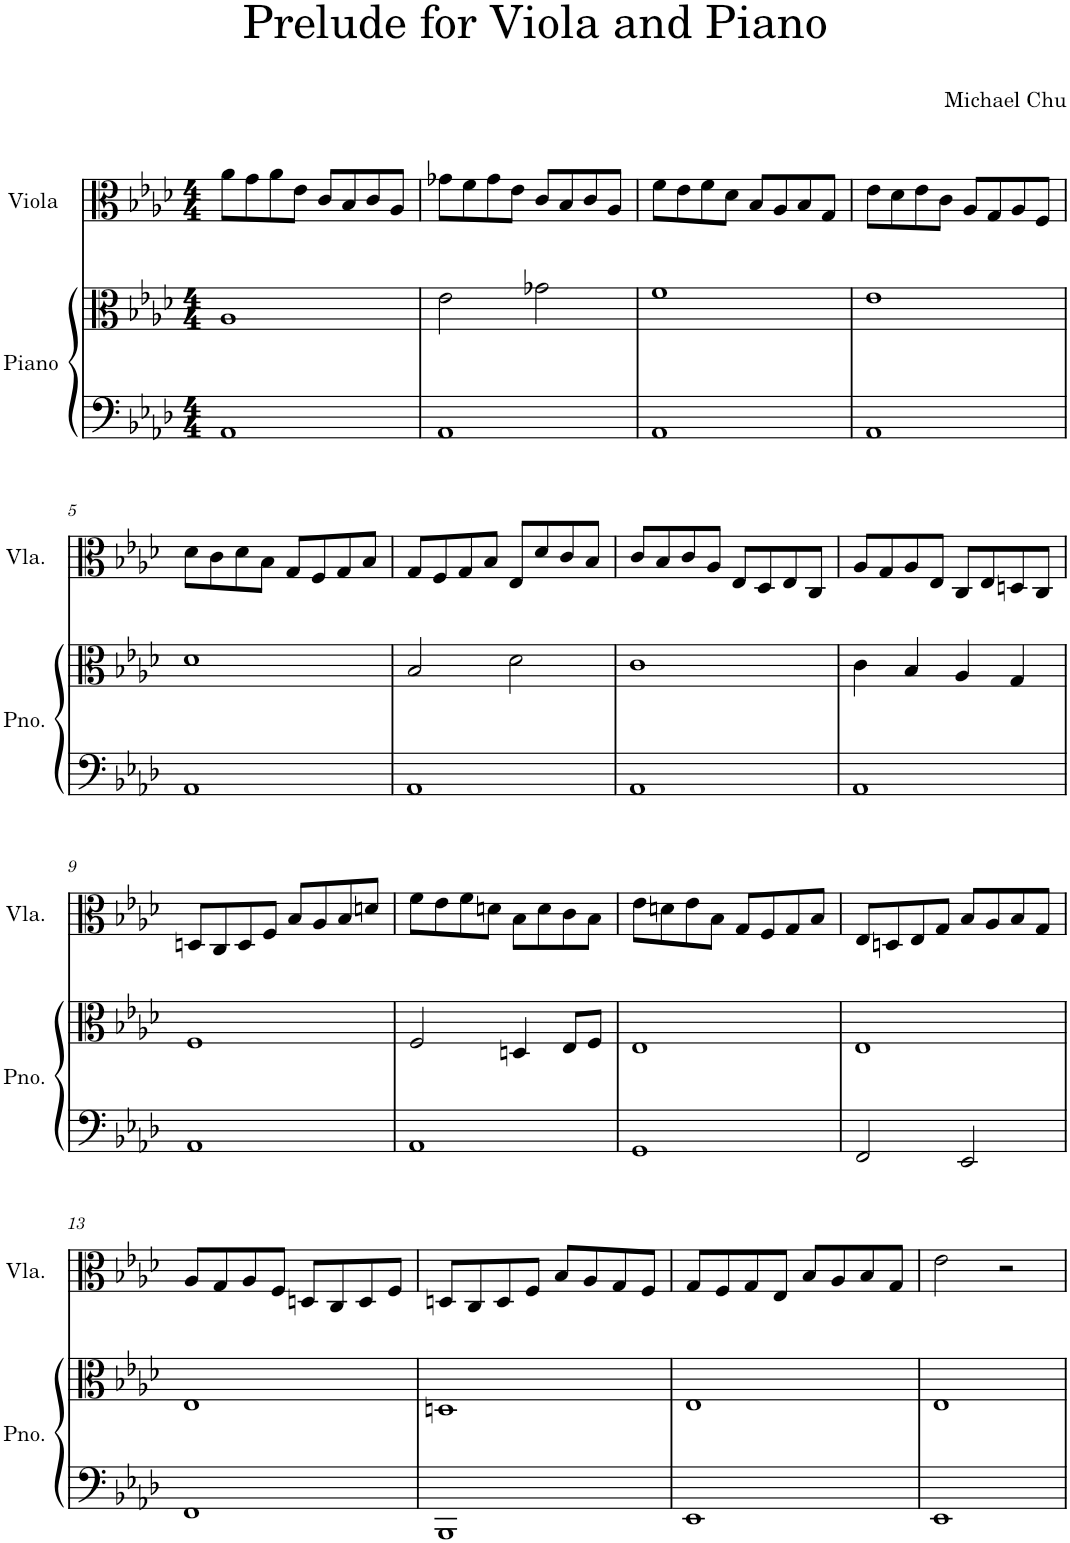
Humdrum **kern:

**kern	**kern	**kern
*part2	*part2	*part1
*staff3	*staff2	*staff1
*I"Piano	*	*I"Viola
*I'Pno.	*	*I'Vla.
*clefF4	*clefC3	*clefC3
*k[b-e-a-d-]	*k[b-e-a-d-]	*k[b-e-a-d-]
*M4/4	*M4/4	*M4/4
=1	=1	=1
1AA-	1A-	8a-\L
.	.	8g\
.	.	8a-\
.	.	8e-\J
.	.	8c/L
.	.	8B-/
.	.	8c/
.	.	8A-/J
=2	=2	=2
1AA-	2e-\	8g-X\L
.	.	8f\
.	.	8g-\
.	.	8e-\J
.	2g-X\	8c/L
.	.	8B-/
.	.	8c/
.	.	8A-/J
=3	=3	=3
1AA-	1f	8f\L
.	.	8e-\
.	.	8f\
.	.	8d-\J
.	.	8B-/L
.	.	8A-/
.	.	8B-/
.	.	8G/J
=4	=4	=4
1AA-	1e-	8e-\L
.	.	8d-\
.	.	8e-\
.	.	8c\J
.	.	8A-/L
.	.	8G/
.	.	8A-/
.	.	8F/J
!!LO:LB:g=z
=5	=5	=5
1AA-	1d-	8d-\L
.	.	8c\
.	.	8d-\
.	.	8B-\J
.	.	8G/L
.	.	8F/
.	.	8G/
.	.	8B-/J
=6	=6	=6
1AA-	2B-/	8G/L
.	.	8F/
.	.	8G/
.	.	8B-/J
.	2d-\	8E-/L
.	.	8d-/
.	.	8c/
.	.	8B-/J
=7	=7	=7
1AA-	1c	8c/L
.	.	8B-/
.	.	8c/
.	.	8A-/J
.	.	8E-/L
.	.	8D-/
.	.	8E-/
.	.	8C/J
=8	=8	=8
1AA-	4c\	8A-/L
.	.	8G/
.	4B-/	8A-/
.	.	8E-/J
.	4A-/	8C/L
.	.	8E-/
.	4G/	8Dn/
.	.	8C/J
!!LO:LB:g=z
=9	=9	=9
1AA-	1F	8Dn/L
.	.	8C/
.	.	8D/
.	.	8F/J
.	.	8B-/L
.	.	8A-/
.	.	8B-/
.	.	8dn/J
=10	=10	=10
1AA-	2F/	8f\L
.	.	8e-\
.	.	8f\
.	.	8dn\J
.	4Dn/	8B-\L
.	.	8d\
.	8E-/L	8c\
.	8F/J	8B-\J
=11	=11	=11
1GG	1E-	8e-\L
.	.	8dn\
.	.	8e-\
.	.	8B-\J
.	.	8G/L
.	.	8F/
.	.	8G/
.	.	8B-/J
=12	=12	=12
2FF/	1E-	8E-/L
.	.	8Dn/
.	.	8E-/
.	.	8G/J
2EE-/	.	8B-/L
.	.	8A-/
.	.	8B-/
.	.	8G/J
!!LO:LB:g=z
=13	=13	=13
1FF	1E-	8A-/L
.	.	8G/
.	.	8A-/
.	.	8F/J
.	.	8Dn/L
.	.	8C/
.	.	8D/
.	.	8F/J
=14	=14	=14
1BBB-	1Dn	8Dn/L
.	.	8C/
.	.	8D/
.	.	8F/J
.	.	8B-/L
.	.	8A-/
.	.	8G/
.	.	8F/J
=15	=15	=15
1EE-	1E-	8G/L
.	.	8F/
.	.	8G/
.	.	8E-/J
.	.	8B-/L
.	.	8A-/
.	.	8B-/
.	.	8G/J
=16	=16	=16
1EE-	1E-	2e-\
.	.	2r
=	=	=
*-	*-	*-
